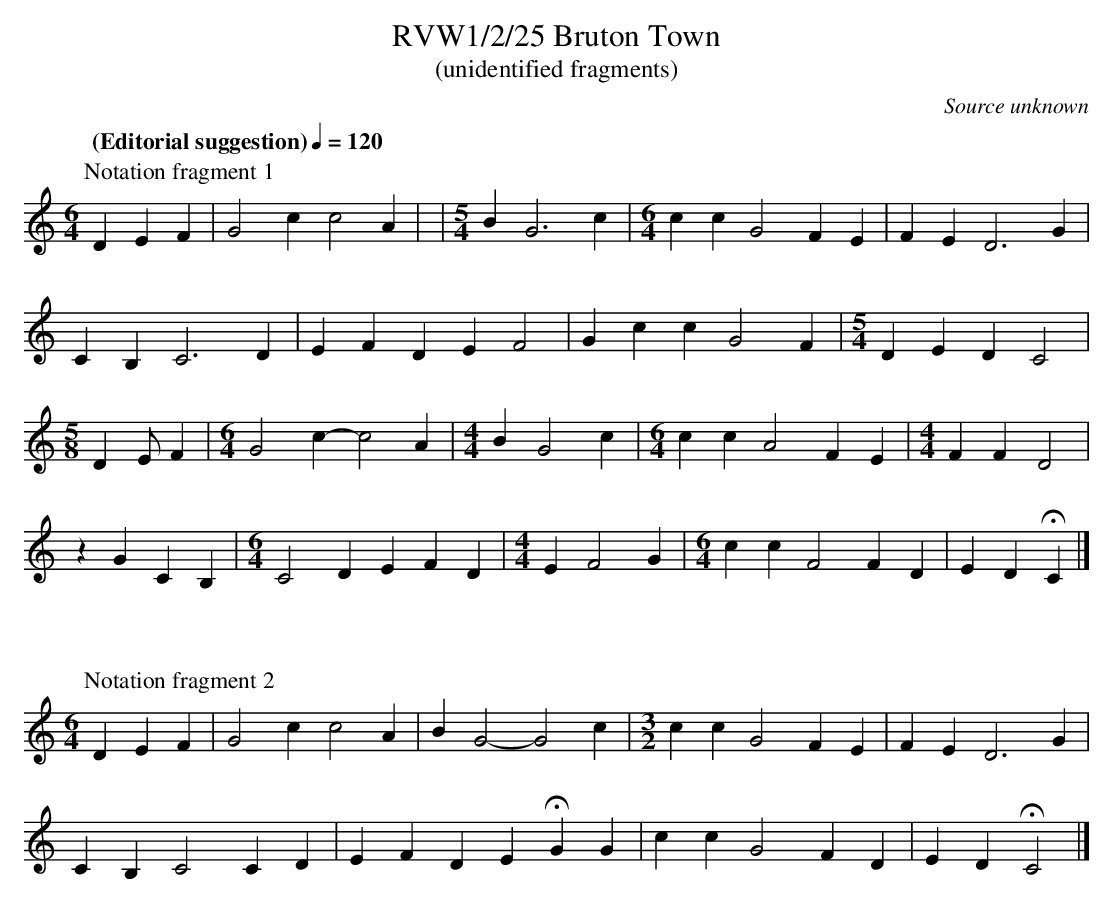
X:1
T:RVW1/2/25 Bruton Town
T:(unidentified fragments)
C:Source unknown
L:1/4
Q:"(Editorial suggestion)" 1/4=120
M:6/4
K:C
P:Notation fragment 1
D E F | G2 c c2 A | |[M:5/4] B G3 c |[M:6/4] c c G2 F E | F E D3 G |
C B, C3 D | E F D E F2 | G c c G2 F |[M:5/4] D E D C2 |
[M:5/8] D E/2 F |[M:6/4] G2 c-c2 A |[M:4/4] B G2 c |[M:6/4] c c A2 F E |[M:4/4] F F D2 |
z G C B, |[M:6/4] C2 D E F D |[M:4/4] E F2 G |[M:6/4] c c F2 F D | E D HC |]
%%vskip 36
P: Notation fragment 2
L:1/4
M:6/4
K:C
D E F | G2 c c2 A | B G2-G2 c |[M:3/2] c c G2 F E | F E D3 G |
C B, C2 C D | E F D E HG G | c c G2 F D | E D HC2 |]
